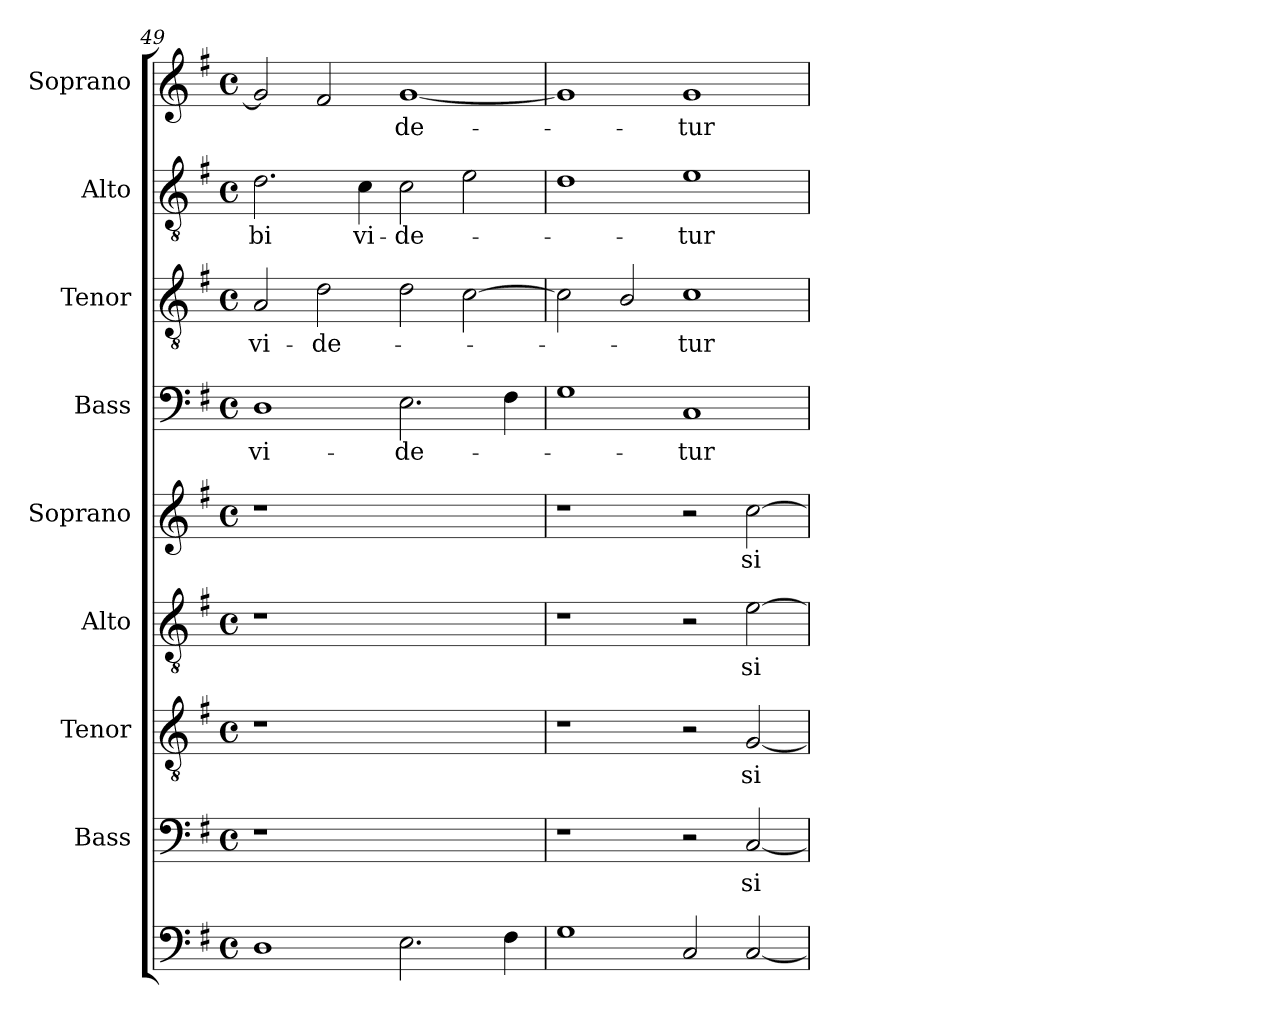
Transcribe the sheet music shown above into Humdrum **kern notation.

**kern	**kern	**text	**kern	**text	**kern	**text	**kern	**text	**kern	**text	**kern	**text	**kern	**text	**kern	**text
*part9	*part8	*part8	*part7	*part7	*part6	*part6	*part5	*part5	*part4	*part4	*part3	*part3	*part2	*part2	*part1	*part1
*staff9	*staff8	*staff8	*staff7	*staff7	*staff6	*staff6	*staff5	*staff5	*staff4	*staff4	*staff3	*staff3	*staff2	*staff2	*staff1	*staff1
*I""Violón y contrabajo"	*I"Bass	*	*I"Tenor	*	*I"Alto	*	*I"Soprano	*	*I"Bass	*	*I"Tenor	*	*I"Alto	*	*I"Soprano	*
*I'Cont.	*I'B.	*	*I'T.	*	*I'A.	*	*I'S.	*	*I'B.	*	*I'T.	*	*I'A.	*	*I'S.	*
!!LO:PB:g=z
*clefF4	*clefF4	*	*clefGv2	*	*clefGv2	*	*clefG2	*	*clefF4	*	*clefGv2	*	*clefGv2	*	*clefG2	*
*	*	*	*ITrd7c12	*	*ITrd7c12	*	*	*	*	*	*ITrd7c12	*	*ITrd7c12	*	*	*
*k[f#]	*k[f#]	*	*k[f#]	*	*k[f#]	*	*k[f#]	*	*k[f#]	*	*k[f#]	*	*k[f#]	*	*k[f#]	*
*G:	*G:	*	*G:	*	*G:	*	*G:	*	*G:	*	*G:	*	*G:	*	*G:	*
*M4/4	*M4/4	*	*M4/4	*	*M4/4	*	*M4/4	*	*M4/4	*	*M4/4	*	*M4/4	*	*M4/4	*
*met(c)	*met(c)	*	*met(c)	*	*met(c)	*	*met(c)	*	*met(c)	*	*met(c)	*	*met(c)	*	*met(c)	*
=49	=49	=49	=49	=49	=49	=49	=49	=49	=49	=49	=49	=49	=49	=49	=49	=49
!	!LO:N:vis=1	!	!LO:N:vis=1	!	!LO:N:vis=1	!	!LO:N:vis=1	!	!	!	!	!	!	!	!	!
!	!	!	!	!	!	!	!	!	!	!LO:LY:b:color=#000000	!	!	!	!	!	!
!	!	!	!	!	!	!	!	!	!	!	!	!LO:LY:b:color=#000000	!	!	!	!
!	!	!	!	!	!	!	!	!	!	!	!	!	!	!LO:LY:b:color=#000000	!	!
1Di	1r	.	1r	.	1r	.	1r	.	1Di	vi-	2AAi/	vi-	2.Di\	-bi	2gi/]	.
!	!	!	!	!	!	!	!	!	!	!	!	!LO:LY:b:color=#000000	!	!	!	!
.	.	.	.	.	.	.	.	.	.	.	2Di\	-de-	.	.	2f#i/	.
!	!	!	!	!	!	!	!	!	!	!	!	!	!	!LO:LY:b:color=#000000	!	!
.	.	.	.	.	.	.	.	.	.	.	.	.	4Ci\	vi-	.	.
!	!	!	!	!	!	!	!	!	!	!LO:LY:b:color=#000000	!	!	!	!	!	!
!	!	!	!	!	!	!	!	!	!	!	!	!	!	!LO:LY:b:color=#000000	!	!
!	!	!	!	!	!	!	!	!	!	!	!	!	!	!	!	!LO:LY:b:color=#000000
2.Ei\	1ryy	.	1ryy	.	1ryy	.	1ryy	.	2.Ei\	-de-	2Di\	.	2Ci\	-de-	[1gi	-de-
.	.	.	.	.	.	.	.	.	.	.	[2Ci\	.	2Ei\	.	.	.
4F#i\	.	.	.	.	.	.	.	.	4F#i\	.	.	.	.	.	.	.
=50	=50	=50	=50	=50	=50	=50	=50	=50	=50	=50	=50	=50	=50	=50	=50	=50
1Gi	1r	.	1r	.	1r	.	1r	.	1Gi	.	2Ci\]	.	1Di	.	1gi]	.
.	.	.	.	.	.	.	.	.	.	.	2BBi/	.	.	.	.	.
!	!	!	!	!	!	!	!	!	!	!LO:LY:b:color=#000000	!	!	!	!	!	!
!	!	!	!	!	!	!	!	!	!	!	!	!LO:LY:b:color=#000000	!	!	!	!
!	!	!	!	!	!	!	!	!	!	!	!	!	!	!LO:LY:b:color=#000000	!	!
!	!	!	!	!	!	!	!	!	!	!	!	!	!	!	!	!LO:LY:b:color=#000000
2Ci/	2r	.	2r	.	2r	.	2r	.	1Ci	-tur	1Ci	-tur	1Ei	-tur	1gi	-tur
!	!	!LO:LY:b:color=#000000	!	!	!	!	!	!	!	!	!	!	!	!	!	!
!	!	!	!	!LO:LY:b:color=#000000	!	!	!	!	!	!	!	!	!	!	!	!
!	!	!	!	!	!	!LO:LY:b:color=#000000	!	!	!	!	!	!	!	!	!	!
!	!	!	!	!	!	!	!	!LO:LY:b:color=#000000	!	!	!	!	!	!	!	!
[2Ci/	[2Ci/	si	[2GGi/	si	[2Ei\	si	[2cci\	si	.	.	.	.	.	.	.	.
=	=	=	=	=	=	=	=	=	=	=	=	=	=	=	=	=
*-	*-	*-	*-	*-	*-	*-	*-	*-	*-	*-	*-	*-	*-	*-	*-	*-
